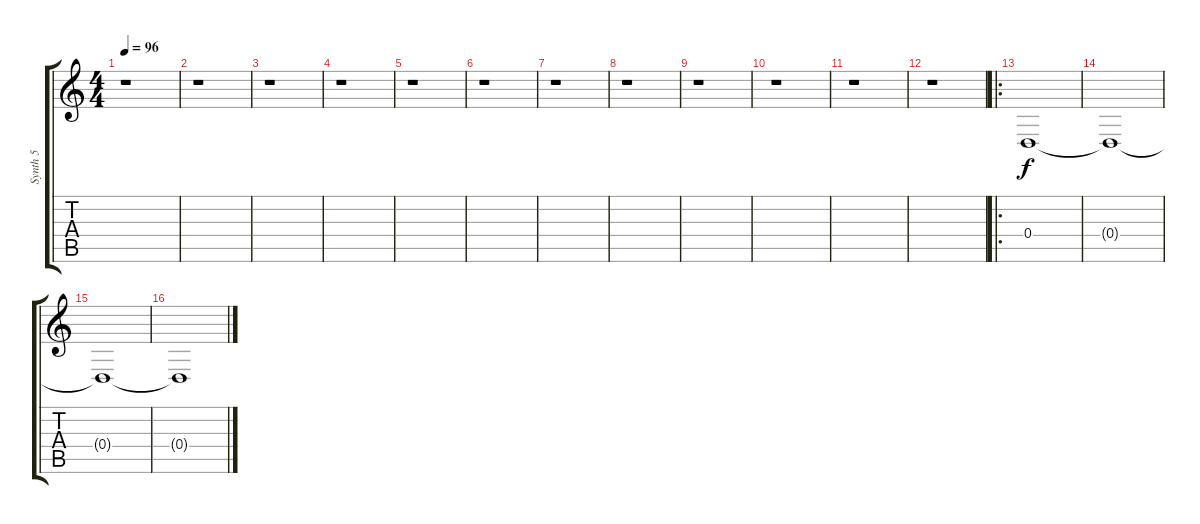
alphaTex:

\track ("Synth 5" "Synth 5") {instrument choiraahs}
\staff {score tabs}
\tuning (E4 B3 G3 D3 A2 E2) {hide}
\ts (4 4)
\tempo 96
\clef g2
\ks c
r.1{dy f instrument choiraahs} |
r.1 |
r.1 |
r.1 |
r.1 |
r.1 |
r.1 |
r.1 |
r.1 |
r.1 |
r.1 |
r.1 |
\ro
0.4.1 |
0.4{t}.1 |
0.4{t}.1 |
0.4{t}.1
